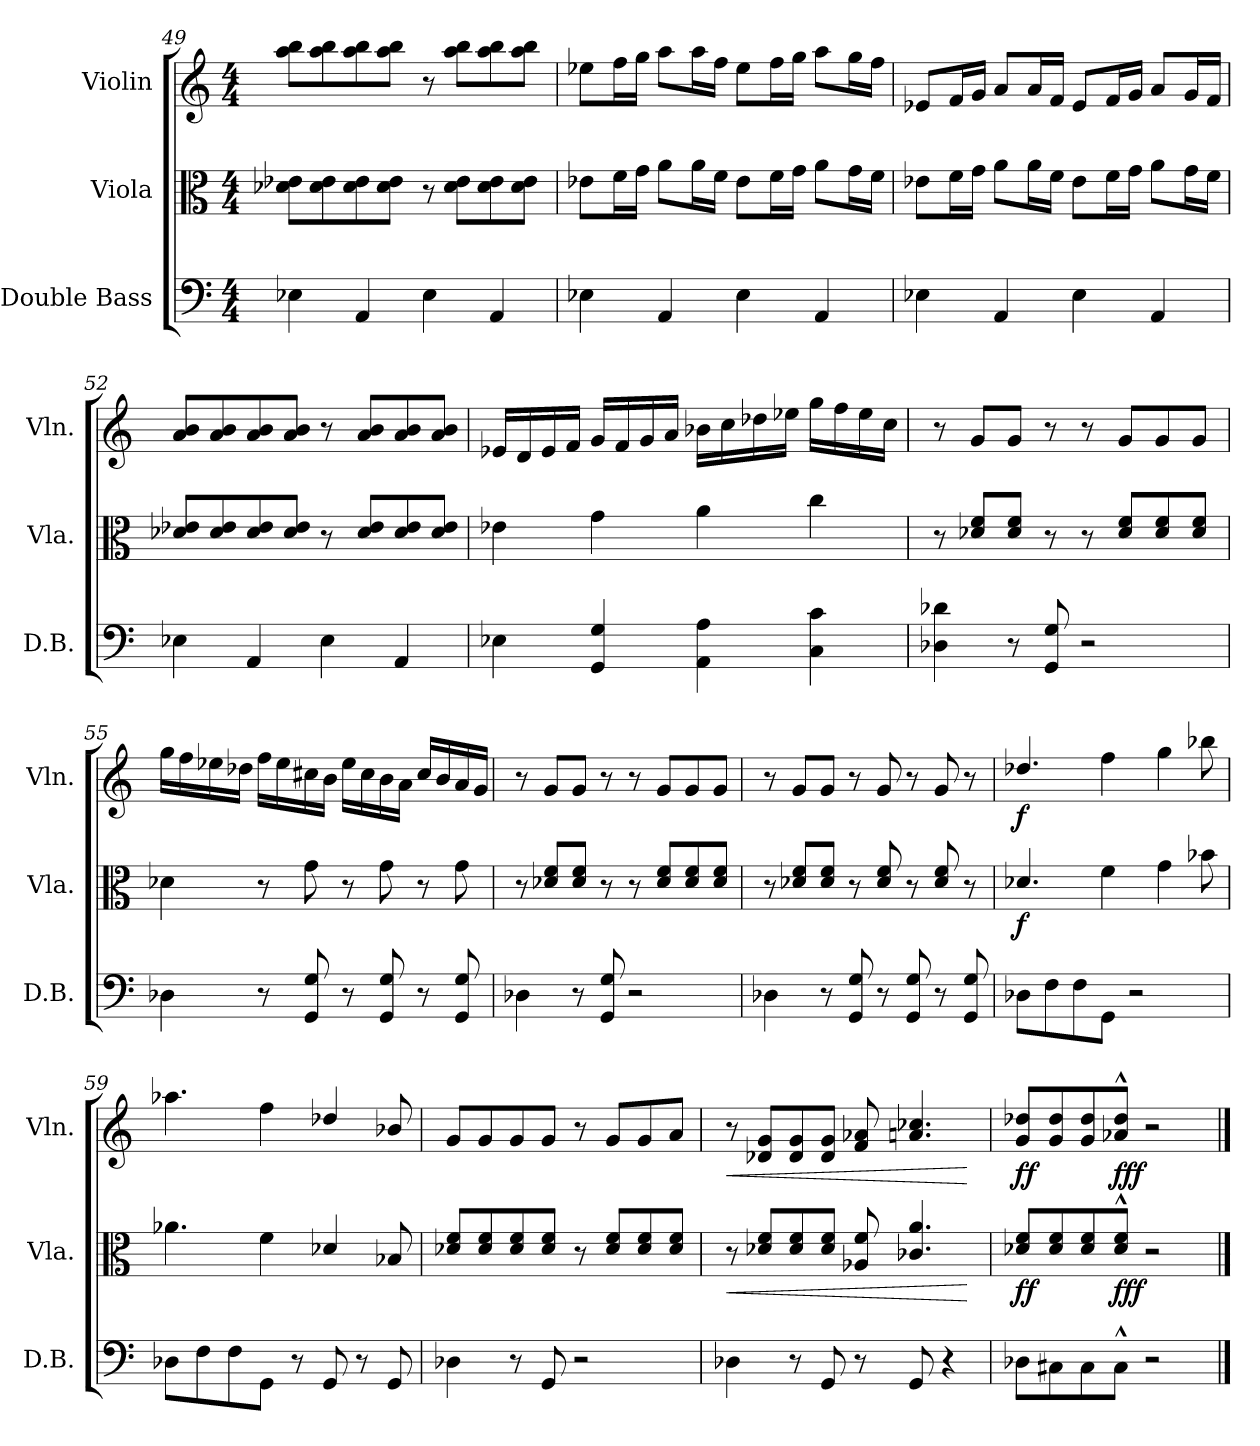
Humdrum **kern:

**kern	**kern	**dynam	**kern	**dynam
*part3	*part2	*part2	*part1	*part1
*staff3	*staff2	*staff2	*staff1	*staff1
*I"Double Bass	*I"Viola	*	*I"Violin	*
*I'D.B.	*I'Vla.	*	*I'Vln.	*
!!LO:PB:g=z
*clefF4	*clefC3	*	*clefG2	*
*ITrd7c12	*	*	*	*
*k[]	*k[]	*	*k[]	*
*M4/4	*M4/4	*	*M4/4	*
=49	=49	=49	=49	=49
4EE-X\	8d-X\ 8e-X\L	.	8aa\ 8bb\L	.
.	8d-\ 8e-\	.	8aa\ 8bb\	.
4AAA/	8d-\ 8e-\	.	8aa\ 8bb\	.
.	8d-\ 8e-\J	.	8aa\ 8bb\J	.
4EE-\	8r	.	8r	.
.	8d-\ 8e-\L	.	8aa\ 8bb\L	.
4AAA/	8d-\ 8e-\	.	8aa\ 8bb\	.
.	8d-\ 8e-\J	.	8aa\ 8bb\J	.
=50	=50	=50	=50	=50
4EE-X\	8e-X\L	.	8ee-X\L	.
.	16f\L	.	16ff\L	.
.	16g\JJ	.	16gg\JJ	.
4AAA/	8a\L	.	8aa\L	.
.	16a\L	.	16aa\L	.
.	16f\JJ	.	16ff\JJ	.
4EE-\	8e-\L	.	8ee-\L	.
.	16f\L	.	16ff\L	.
.	16g\JJ	.	16gg\JJ	.
4AAA/	8a\L	.	8aa\L	.
.	16g\L	.	16gg\L	.
.	16f\JJ	.	16ff\JJ	.
=51	=51	=51	=51	=51
4EE-X\	8e-X\L	.	8e-X/L	.
.	16f\L	.	16f/L	.
.	16g\JJ	.	16g/JJ	.
4AAA/	8a\L	.	8a/L	.
.	16a\L	.	16a/L	.
.	16f\JJ	.	16f/JJ	.
4EE-\	8e-\L	.	8e-/L	.
.	16f\L	.	16f/L	.
.	16g\JJ	.	16g/JJ	.
4AAA/	8a\L	.	8a/L	.
.	16g\L	.	16g/L	.
.	16f\JJ	.	16f/JJ	.
!!LO:LB:g=z
=52	=52	=52	=52	=52
4EE-X\	8d-X/ 8e-X/L	.	8a/ 8b/L	.
.	8d-/ 8e-/	.	8a/ 8b/	.
4AAA/	8d-/ 8e-/	.	8a/ 8b/	.
.	8d-/ 8e-/J	.	8a/ 8b/J	.
4EE-\	8r	.	8r	.
.	8d-/ 8e-/L	.	8a/ 8b/L	.
4AAA/	8d-/ 8e-/	.	8a/ 8b/	.
.	8d-/ 8e-/J	.	8a/ 8b/J	.
=53	=53	=53	=53	=53
4EE-X\	4e-X\	.	16e-X/LL	.
.	.	.	16d/	.
.	.	.	16e-/	.
.	.	.	16f/JJ	.
4GGG/ 4GG/	4g\	.	16g/LL	.
.	.	.	16f/	.
.	.	.	16g/	.
.	.	.	16a/JJ	.
4AAA\ 4AA\	4a\	.	16b-X\LL	.
.	.	.	16cc\	.
.	.	.	16dd-X\	.
.	.	.	16ee-X\JJ	.
4CC\ 4C\	4cc\	.	16gg\LL	.
.	.	.	16ff\	.
.	.	.	16ee-\	.
.	.	.	16cc\JJ	.
=54	=54	=54	=54	=54
4DD-X\ 4D-X\	8r	.	8r	.
.	8d-X/ 8f/L	.	8g/L	.
8r	8d-/ 8f/J	.	8g/J	.
8GGG/ 8GG/	8r	.	8r	.
2r	8r	.	8r	.
.	8d-/ 8f/L	.	8g/L	.
.	8d-/ 8f/	.	8g/	.
.	8d-/ 8f/J	.	8g/J	.
!!LO:LB:g=z
=55	=55	=55	=55	=55
4DD-X\	4d-X\	.	16gg\LL	.
.	.	.	16ff\	.
.	.	.	16ee-X\	.
.	.	.	16dd-X\JJ	.
8r	8r	.	16ff\LL	.
.	.	.	16ee-\	.
8GGG/ 8GG/	8g\	.	16cc#X\	.
.	.	.	16b\JJ	.
8r	8r	.	16ee-\LL	.
.	.	.	16cc#\	.
8GGG/ 8GG/	8g\	.	16b\	.
.	.	.	16a\JJ	.
8r	8r	.	16cc#/LL	.
.	.	.	16b/	.
8GGG/ 8GG/	8g\	.	16a/	.
.	.	.	16g/JJ	.
=56	=56	=56	=56	=56
4DD-X\	8r	.	8r	.
.	8d-X/ 8f/L	.	8g/L	.
8r	8d-/ 8f/J	.	8g/J	.
8GGG/ 8GG/	8r	.	8r	.
2r	8r	.	8r	.
.	8d-/ 8f/L	.	8g/L	.
.	8d-/ 8f/	.	8g/	.
.	8d-/ 8f/J	.	8g/J	.
=57	=57	=57	=57	=57
4DD-X\	8r	.	8r	.
.	8d-X/ 8f/L	.	8g/L	.
8r	8d-/ 8f/J	.	8g/J	.
8GGG/ 8GG/	8r	.	8r	.
8r	8d-/ 8f/	.	8g/	.
8GGG/ 8GG/	8r	.	8r	.
8r	8d-/ 8f/	.	8g/	.
8GGG/ 8GG/	8r	.	8r	.
!!LO:PB:g=z
=58	=58	=58	=58	=58
!	!	!LO:DY:b	!	!LO:DY:b
8DD-X\L	4.d-X/	f	4.dd-X/	f
8FF\	.	.	.	.
8FF\	.	.	.	.
8GGG\J	4f\	.	4ff\	.
2r	.	.	.	.
.	4g\	.	4gg\	.
.	8b-X\	.	8bb-X\	.
=59	=59	=59	=59	=59
8DD-X\L	4.a-X\	.	4.aa-X\	.
8FF\	.	.	.	.
8FF\	.	.	.	.
8GGG\J	4f\	.	4ff\	.
8r	.	.	.	.
8GGG/	4d-X/	.	4dd-X/	.
8r	.	.	.	.
8GGG/	8B-X/	.	8b-X/	.
=60	=60	=60	=60	=60
4DD-X\	8d-X/ 8f/L	.	8g/L	.
.	8d-/ 8f/	.	8g/	.
8r	8d-/ 8f/	.	8g/	.
8GGG/	8d-/ 8f/J	.	8g/J	.
2r	8r	.	8r	.
.	8d-/ 8f/L	.	8g/L	.
.	8d-/ 8f/	.	8g/	.
.	8d-/ 8f/J	.	8a/J	.
!!LO:LB:g=z
=61	=61	=61	=61	=61
!	!	!LO:HP:b	!	!LO:HP:b
4DD-X\	8r	<	8r	<
.	8d-X/ 8f/L	.	8d-X/ 8g/L	.
8r	8d-/ 8f/	.	8d-/ 8g/	.
8GGG/	8d-/ 8f/J	.	8d-/ 8g/J	.
8r	8A-X/ 8f/	.	8f/ 8a-X/	.
8GGG/	4.c-X/ 4.a/	.	4.an/ 4.cc-X/	.
4r	.	.	.	.
.	.	[	.	[
=62	=62	=62	=62	=62
!	!	!LO:DY:b	!	!LO:DY:b
8DD-X\L	8d-X/ 8f/L	ff	8g/ 8dd-X/L	ff
8CC#X\	8d-/ 8f/	.	8g/ 8dd-/	.
8CC#\	8d-/ 8f/	.	8g/ 8dd-/	.
!	!	!LO:DY:b	!	!LO:DY:b
8CC#^^\J	8d-/^^ 8f/^^J	fff	8a-X/^^ 8dd-/^^J	fff
2r	2r	.	2r	.
==	==	==	==	==
*-	*-	*-	*-	*-
